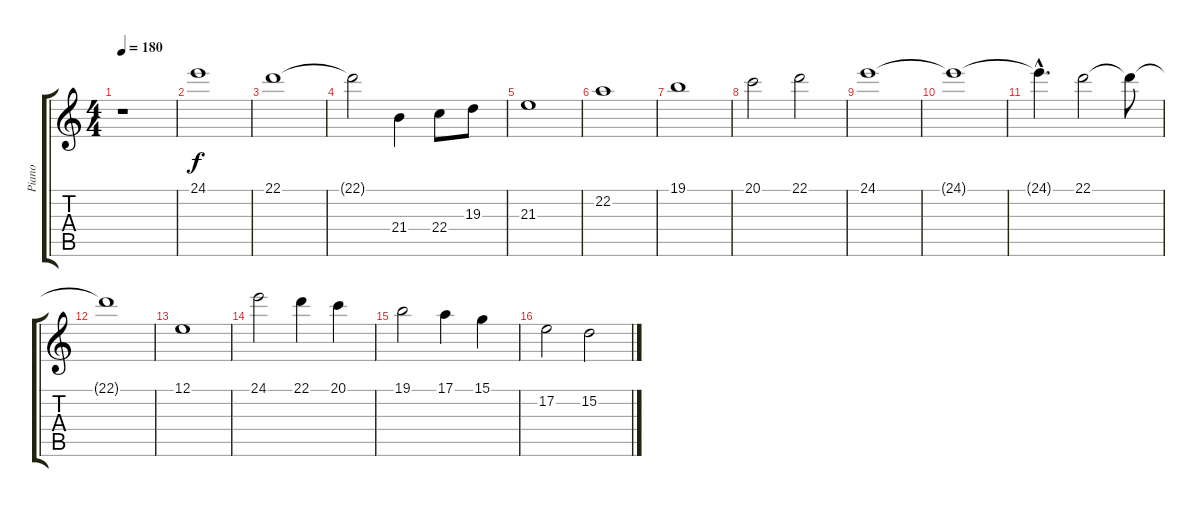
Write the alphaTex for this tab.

\track ("Piano" "Piano") {instrument acousticgrandpiano}
\staff {score tabs}
\tuning (E4 B3 G3 D3 A2 E2) {hide}
\ts (4 4)
\tempo 180
\clef g2
\ks c
r.1{dy f} |
24.1.1 |
22.1.1 |
22.1{t}.2 21.4.4 22.4.8 19.3.8 |
21.3.1 |
22.2.1 |
19.1.1 |
20.1.2 22.1.2 |
24.1.1 |
24.1{t}.1 |
24.1{hac t}.4{d} 22.1.2 22.1{t}.8 |
22.1{t}.1 |
12.1.1 |
24.1.2 22.1.4 20.1.4 |
19.1.2 17.1.4 15.1.4 |
17.2.2 15.2.2
